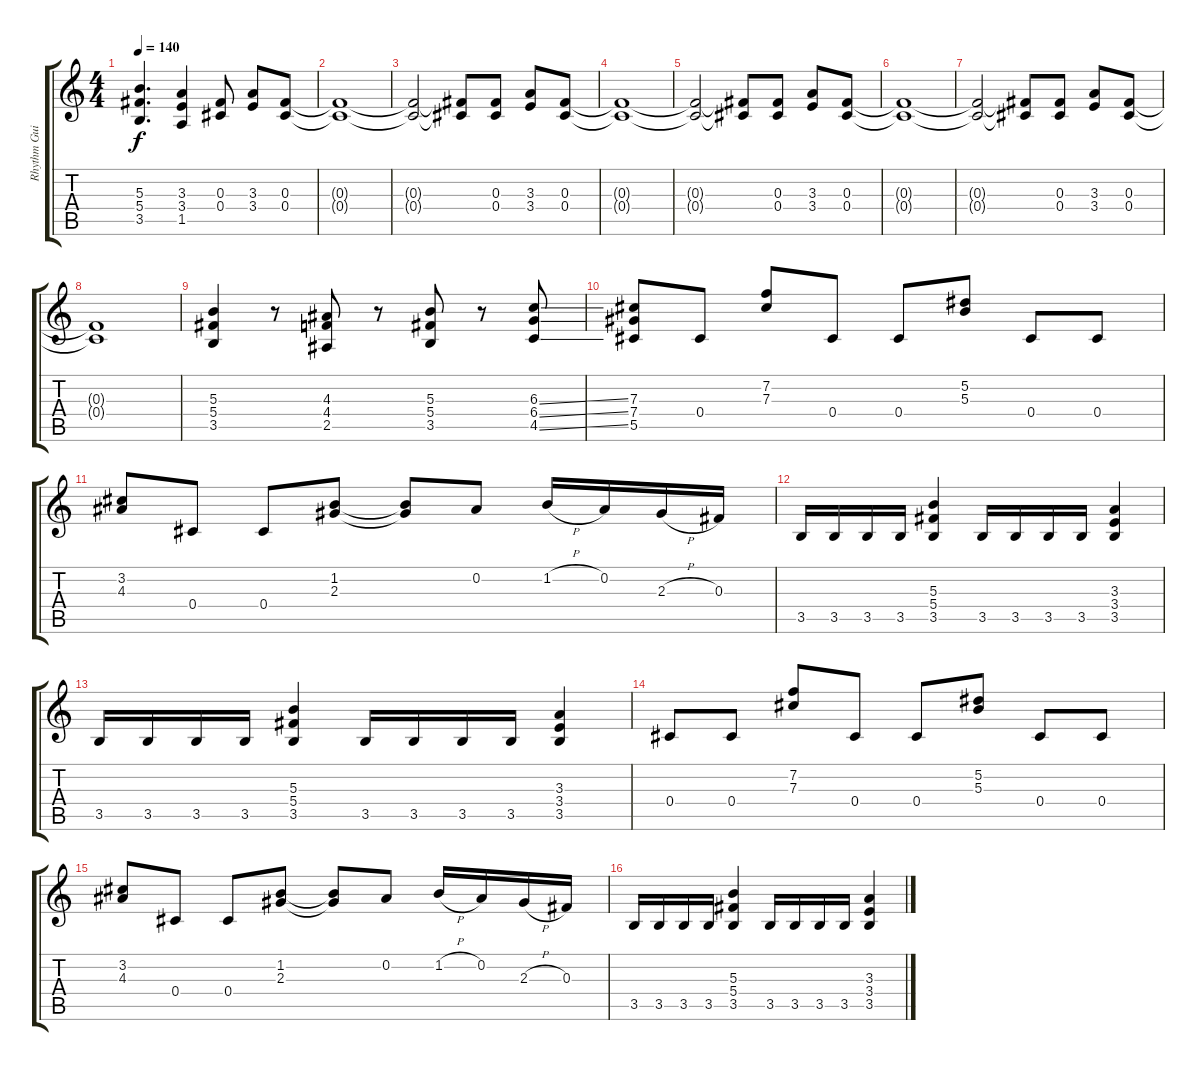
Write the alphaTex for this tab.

\track ("Rhythm Guitar: Slash" "Rhythm Gui") {instrument distortionguitar}
\staff {score tabs}
\tuning (Eb4 Bb3 Gb3 Db3 Ab2 Eb2) {hide}
\ts (4 4)
\tempo 140
\clef g2
\ks c
(5.3 5.4 3.5).4{d dy f} (3.3 3.4 1.5).4 (0.3 0.4).8 (3.3 3.4).8 (0.3 0.4).8 |
(0.3{t} 0.4{t}).1 |
(0.3{t} 0.4{t}).2 (0.3{t} 0.4{t}).8 (0.3 0.4).8 (3.3 3.4).8 (0.3 0.4).8 |
(0.3{t} 0.4{t}).1 |
(0.3{t} 0.4{t}).2 (0.3{t} 0.4{t}).8 (0.3 0.4).8 (3.3 3.4).8 (0.3 0.4).8 |
(0.3{t} 0.4{t}).1 |
(0.3{t} 0.4{t}).2 (0.3{t} 0.4{t}).8 (0.3 0.4).8 (3.3 3.4).8 (0.3 0.4).8 |
(0.3{t} 0.4{t}).1 |
(5.3 5.4 3.5).4 r.8 (4.3 4.4 2.5).8 r.8 (5.3 5.4 3.5).8 r.8 (6.3{ss} 6.4{ss} 4.5{ss}).8 |
(7.3 7.4 5.5).8 0.4.8 (7.2 7.3).8 0.4.8 0.4.8 (5.2 5.3).8 0.4.8 0.4.8 |
(3.2 4.3).8 0.4.8 0.4.8 (1.2 2.3).8 (1.2{t} 2.3{t}).8 0.2.8 1.2{h}.16 0.2.16 2.3{h}.16 0.3.16 |
3.5.16 3.5.16 3.5.16 3.5.16 (5.3 5.4 3.5).4 3.5.16 3.5.16 3.5.16 3.5.16 (3.3 3.4 3.5).4 |
3.5.16 3.5.16 3.5.16 3.5.16 (5.3 5.4 3.5).4 3.5.16 3.5.16 3.5.16 3.5.16 (3.3 3.4 3.5).4 |
0.4.8 0.4.8 (7.2 7.3).8 0.4.8 0.4.8 (5.2 5.3).8 0.4.8 0.4.8 |
(3.2 4.3).8 0.4.8 0.4.8 (1.2 2.3).8 (1.2{t} 2.3{t}).8 0.2.8 1.2{h}.16 0.2.16 2.3{h}.16 0.3.16 |
3.5.16 3.5.16 3.5.16 3.5.16 (5.3 5.4 3.5).4 3.5.16 3.5.16 3.5.16 3.5.16 (3.3 3.4 3.5).4
